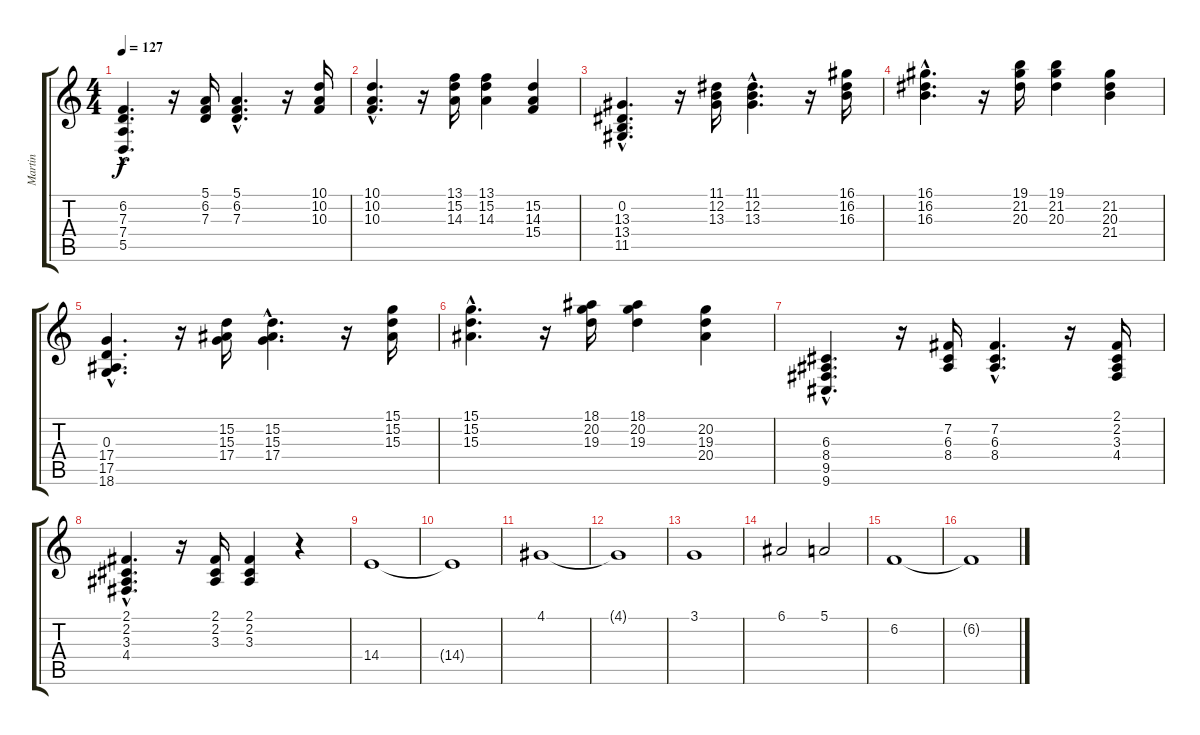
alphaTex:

\track ("Martin" "Martin") {instrument choiraahs}
\staff {score tabs}
\tuning (E4 B3 G3 D3 A2 E2) {hide}
\ts (4 4)
\tempo 127
\clef g2
\ks c
(6.2{hac} 7.3{hac} 7.4{hac} 5.5{hac}).4{d dy f instrument acousticgrandpiano} r.16 (5.1 6.2 7.3).16 (5.1{hac} 6.2{hac} 7.3{hac}).4{d} r.16 (10.1 10.2 10.3).16 |
(10.1{hac} 10.2{hac} 10.3{hac}).4{d} r.16 (13.1 15.2 14.3).16 (13.1 15.2 14.3).4 (15.2 14.3 15.4).4 |
(0.2{hac} 13.3{hac} 13.4{hac} 11.5{hac}).4{d} r.16 (11.1 12.2 13.3).16 (11.1{hac} 12.2{hac} 13.3{hac}).4{d} r.16 (16.1 16.2 16.3).16 |
(16.1{hac} 16.2{hac} 16.3{hac}).4{d} r.16 (19.1 21.2 20.3).16 (19.1 21.2 20.3).4 (21.2 20.3 21.4).4 |
(0.3{hac} 17.4{hac} 17.5{hac} 18.6{hac}).4{d} r.16 (15.2 15.3 17.4).16 (15.2{hac} 15.3{hac} 17.4{hac}).4{d} r.16 (15.1 15.2 15.3).16 |
(15.1{hac} 15.2{hac} 15.3{hac}).4{d} r.16 (18.1 20.2 19.3).16 (18.1 20.2 19.3).4 (20.2 19.3 20.4).4 |
(6.3{hac} 8.4{hac} 9.5{hac} 9.6{hac}).4{d} r.16 (7.2 6.3 8.4).16 (7.2{hac} 6.3{hac} 8.4{hac}).4{d} r.16 (2.1 2.2 3.3 4.4).16 |
(2.1{hac} 2.2{hac} 3.3{hac} 4.4{hac}).4{d} r.16 (2.1 2.2 3.3).16 (2.1 2.2 3.3).4 r.4 |
14.4.1{volume 14 instrument choiraahs} |
14.4{t}.1 |
4.1.1 |
4.1{t}.1 |
3.1.1 |
6.1.2 5.1.2 |
6.2.1 |
6.2{t}.1
